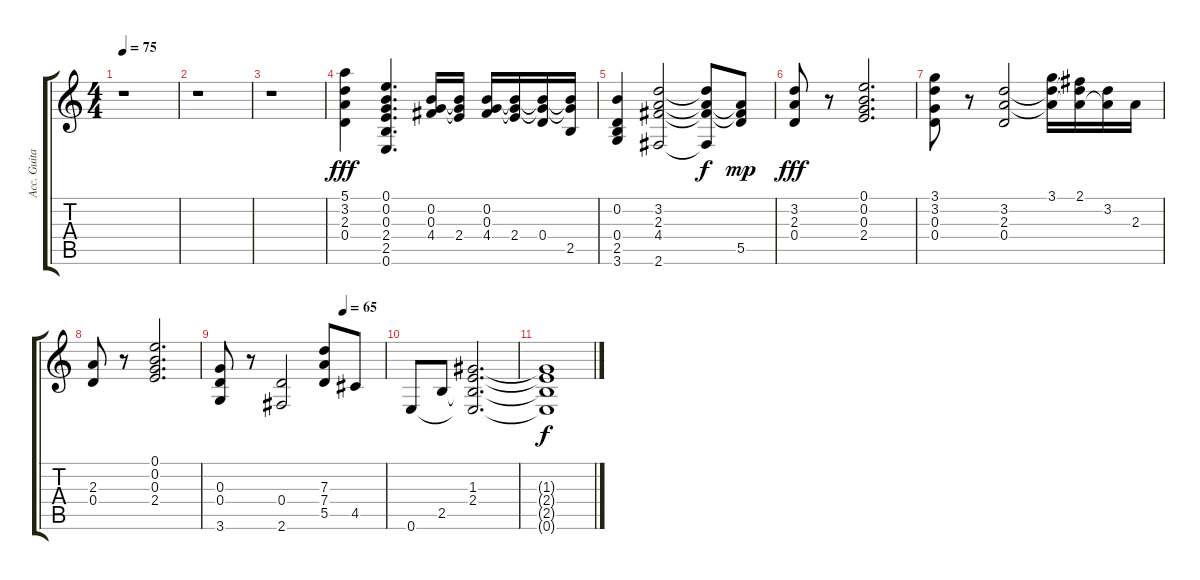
\track ("Acc. Guitar 1" "Acc. Guita") {instrument acousticguitarsteel}
\staff {score tabs}
\tuning (E4 B3 G3 D3 A2 E2) {hide}
\ts (4 4)
\tempo 75
\clef g2
\ks c
r.1{dy fff} |
r.1 |
r.1 |
(5.1 3.2 2.3 0.4).4 (0.1 0.2 0.3 2.4 2.5 0.6).4{d} (0.2 0.3 4.4).16 (0.2{t} 0.3{t} 2.4).16 (0.2 0.3 4.4).16 (0.2{t} 0.3{t} 2.4).16 (0.2{t} 0.3{t} 0.4).16 (0.2{t} 0.3{t} 2.5).16 |
(0.2 0.4 2.5 3.6).4 (3.2 2.3 4.4 2.6).2 (3.2{t} 2.3{t} 4.4{t} 2.6{t}).8{dy f} (2.3{t} 4.4{t} 5.5).8{dy mp} |
(3.2 2.3 0.4).8{dy fff} r.8 (0.1 0.2 0.3 2.4).2{d} |
(3.1 3.2 0.3 0.4).8 r.8 (3.2 2.3 0.4).2 (3.1 3.2{t} 2.3{t}).16 (2.1 3.2{t} 2.3{t}).16 (3.2 2.3{t}).16 2.3.16 |
(2.3 0.4).8 r.8 (0.1 0.2 0.3 2.4).2{d} |
\tempo (65 0.75)
(0.3 0.4 3.6).8 r.8 (0.4 2.6).2 (7.3 7.4 5.5).8 4.5.8 |
0.6.8 2.5.8 (1.3 2.4 2.5{t} 0.6{t}).2{d} |
(1.3{t} 2.4{t} 2.5{t} 0.6{t}).1{dy f}
